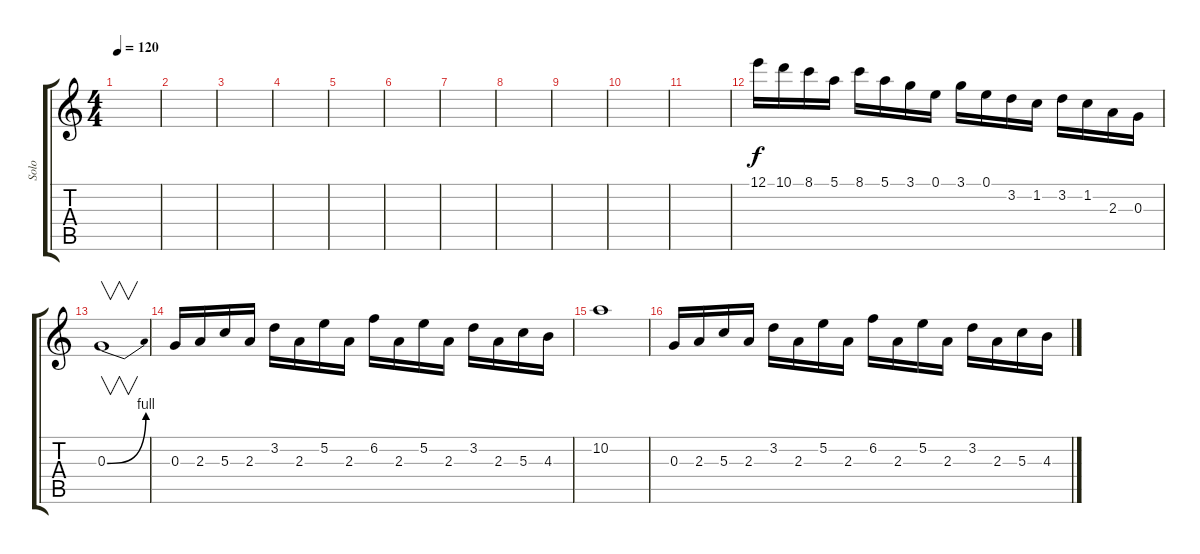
\track ("Solo" "Solo") {instrument distortionguitar}
\staff {score tabs}
\tuning (E4 B3 G3 D3 A2 E2) {hide}
\ts (4 4)
\tempo 120
\clef g2
\ks c
|
|
|
|
|
|
|
|
|
|
|
12.1.16 10.1.16 8.1.16 5.1.16 8.1.16 5.1.16 3.1.16 0.1.16 3.1.16 0.1.16 3.2.16 1.2.16 3.2.16 1.2.16 2.3.16 0.3.16 |
0.3{be (bend 0 0 60 4)}.1{v} |
0.3.16 2.3.16 5.3.16 2.3.16 3.2.16 2.3.16 5.2.16 2.3.16 6.2.16 2.3.16 5.2.16 2.3.16 3.2.16 2.3.16 5.3.16 4.3.16 |
10.2.1 |
0.3.16 2.3.16 5.3.16 2.3.16 3.2.16 2.3.16 5.2.16 2.3.16 6.2.16 2.3.16 5.2.16 2.3.16 3.2.16 2.3.16 5.3.16 4.3.16
